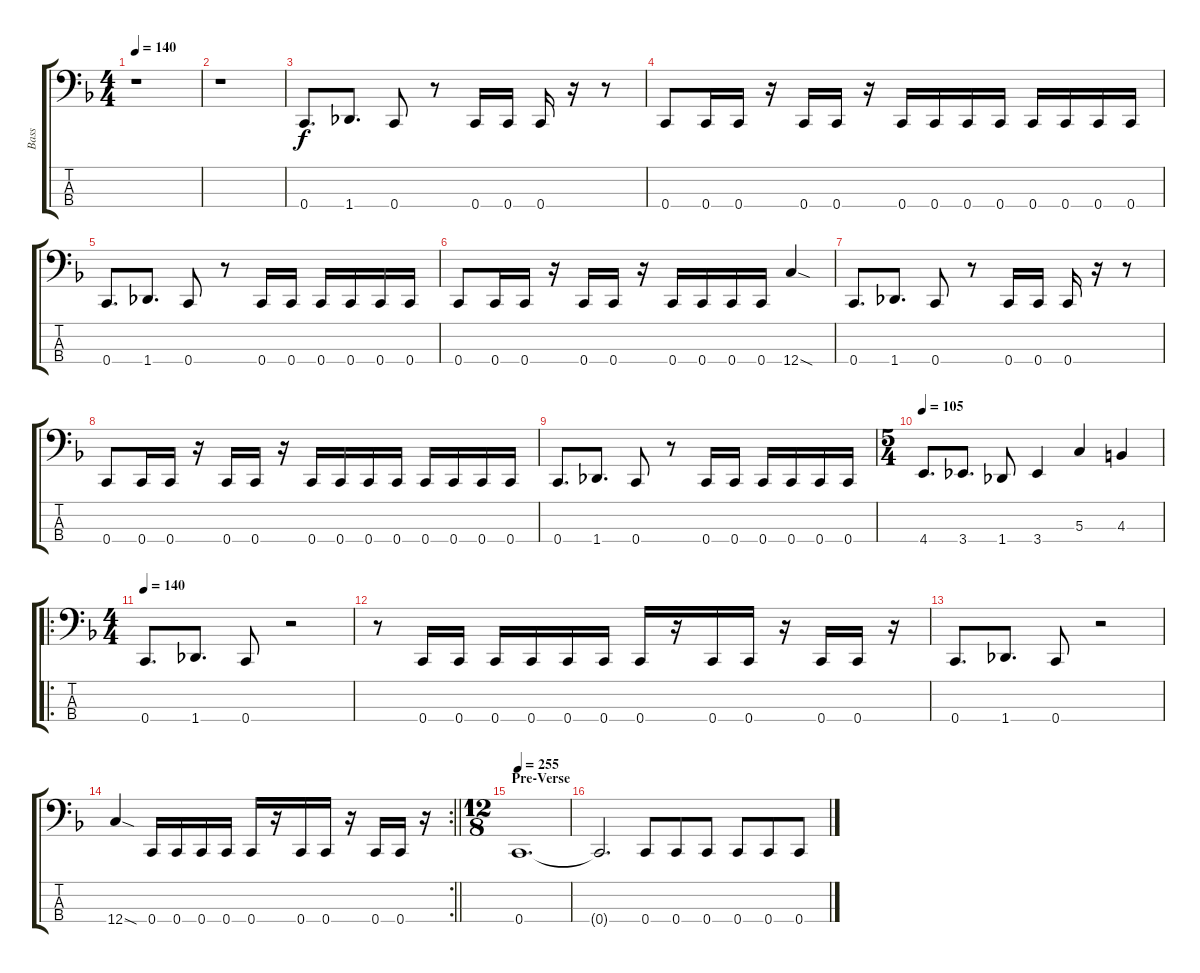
\track ("Bass" "Bass") {instrument electricbassfinger}
\staff {score tabs}
\tuning (F2 C2 G1 C1) {hide}
\ts (4 4)
\tempo 140
\clef f4
\ks dminor
r.1{dy f} |
r.1 |
0.4.8{d} 1.4.8{d} 0.4.8 r.8 0.4.16 0.4.16 0.4.16 r.16 r.8 |
0.4.8 0.4.16 0.4.16 r.16 0.4.16 0.4.16 r.16 0.4.16 0.4.16 0.4.16 0.4.16 0.4.16 0.4.16 0.4.16 0.4.16 |
0.4.8{d} 1.4.8{d} 0.4.8 r.8 0.4.16 0.4.16 0.4.16 0.4.16 0.4.16 0.4.16 |
0.4.8 0.4.16 0.4.16 r.16 0.4.16 0.4.16 r.16 0.4.16 0.4.16 0.4.16 0.4.16 12.4{sod}.4 |
0.4.8{d} 1.4.8{d} 0.4.8 r.8 0.4.16 0.4.16 0.4.16 r.16 r.8 |
0.4.8 0.4.16 0.4.16 r.16 0.4.16 0.4.16 r.16 0.4.16 0.4.16 0.4.16 0.4.16 0.4.16 0.4.16 0.4.16 0.4.16 |
0.4.8{d} 1.4.8{d} 0.4.8 r.8 0.4.16 0.4.16 0.4.16 0.4.16 0.4.16 0.4.16 |
\ts (5 4)
\tempo 105
4.4.8{d} 3.4.8{d} 1.4.8 3.4.4 5.3.4 4.3.4 |
\ro
\ts (4 4)
\tempo 140
0.4.8{d} 1.4.8{d} 0.4.8 r.2 |
r.8 0.4.16 0.4.16 0.4.16 0.4.16 0.4.16 0.4.16 0.4.16 r.16 0.4.16 0.4.16 r.16 0.4.16 0.4.16 r.16 |
0.4.8{d} 1.4.8{d} 0.4.8 r.2 |
\rc 2
\barLineRight lightlight
12.4{sod}.4 0.4.16 0.4.16 0.4.16 0.4.16 0.4.16 r.16 0.4.16 0.4.16 r.16 0.4.16 0.4.16 r.16 |
\ts (12 8)
\section ("" "Pre-Verse")
\tempo 255
0.4.1{d} |
0.4{t}.2{d} 0.4.8 0.4.8 0.4.8 0.4.8 0.4.8 0.4.8
